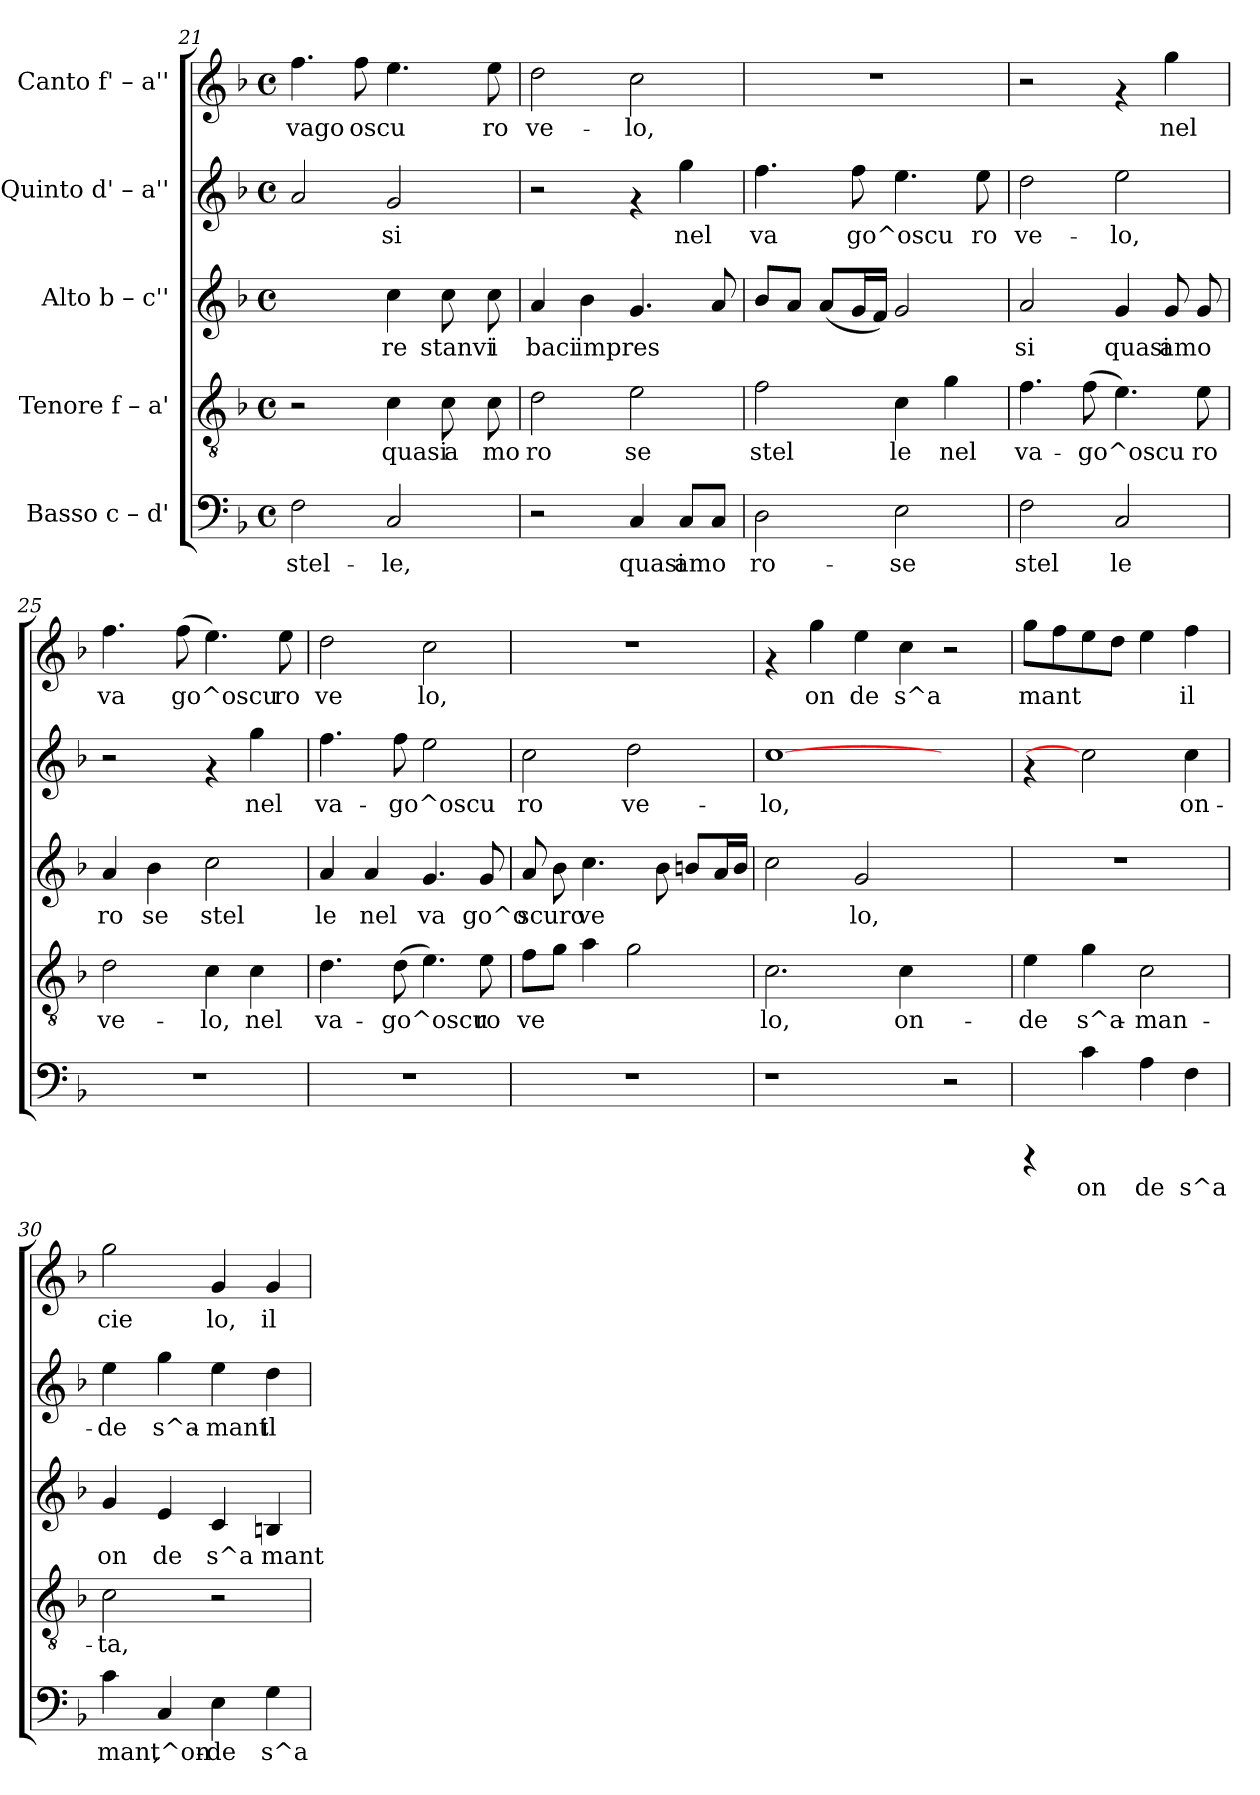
**kern	**text	**kern	**text	**kern	**text	**kern	**text	**kern	**text
*part5	*part5	*part4	*part4	*part3	*part3	*part2	*part2	*part1	*part1
*staff5	*staff5	*staff4	*staff4	*staff3	*staff3	*staff2	*staff2	*staff1	*staff1
*I"Basso  c – d'	*	*I"Tenore  f – a'	*	*I"Alto  b – c''	*	*I"Quinto  d' – a''	*	*I"Canto  f' – a''	*
*clefF4	*	*clefGv2	*	*clefG2	*	*clefG2	*	*clefG2	*
*k[b-]	*	*k[b-]	*	*k[b-]	*	*k[b-]	*	*k[b-]	*
*F:	*	*F:	*	*F:	*	*F:	*	*F:	*
*M4/4	*	*M4/4	*	*M4/4	*	*M4/4	*	*M4/4	*
*met(c)	*	*met(c)	*	*met(c)	*	*met(c)	*	*met(c)	*
=21	=21	=21	=21	=21	=21	=21	=21	=21	=21
!	!LO:LY:b:rj	!	!	!	!	!	!LO:LY:b:rj	!	!LO:LY:b:rj
2F\	stel-	2r	.	2ryy	.	2a/	.	4.ff\	vago
!	!	!	!	!	!	!	!	!	!LO:LY:b:rj
.	.	.	.	.	.	.	.	8ff\	oscu-
!	!LO:LY:b:rj	!	!LO:LY:b:rj	!	!LO:LY:b:rj	!	!LO:LY:b:rj	!	!LO:LY:b:rj
2C/	-le,	4c\	quasi	4cc\	re	2g/	si	4.ee\	--
!	!	!	!LO:LY:b:rj	!	!LO:LY:b:rj	!	!	!	!
.	.	8c\	a	8cc\	stanvi	.	.	.	.
!	!	!	!LO:LY:b:rj	!	!LO:LY:b:rj	!	!	!	!LO:LY:b:rj
.	.	8c\	mo	8cc\	i	.	.	8ee\	-ro
=22	=22	=22	=22	=22	=22	=22	=22	=22	=22
!	!	!	!LO:LY:b:rj	!	!LO:LY:b:rj	!	!	!	!LO:LY:b:rj
2r	.	2d\	ro	4a/	baci	2r	.	2dd\	ve-
!	!	!	!	!	!LO:LY:b:rj	!	!	!	!
.	.	.	.	4b-\	impres	.	.	.	.
!	!LO:LY:b:rj	!	!LO:LY:b:rj	!	!LO:LY:b:rj	!	!	!	!LO:LY:b:rj
4C/	quasi	2e\	se	4.g/	.	4rf	.	2cc\	-lo,
!	!LO:LY:b:rj	!	!	!	!	!	!LO:LY:b:rj	!	!
8C/L	amo-	.	.	.	.	4gg\	nel	.	.
!	!LO:LY:b:rj	!	!	!	!LO:LY:b:rj	!	!	!	!
8C/J	--	.	.	8a/	.	.	.	.	.
=23	=23	=23	=23	=23	=23	=23	=23	=23	=23
!	!LO:LY:b:rj	!	!LO:LY:b:rj	!	!LO:LY:b:rj	!	!LO:LY:b:rj	!	!
2D\	-ro-	2f\	stel	8b-/L	.	4.ff\	va	1r	.
!	!	!	!	!	!LO:LY:b:rj	!	!	!	!
.	.	.	.	8a/J	.	.	.	.	.
!	!	!	!	!	!LO:LY:b:rj	!	!	!	!
.	.	.	.	(>8a/L	.	.	.	.	.
!	!	!	!	!	!LO:LY:b:rj	!	!LO:LY:b:rj	!	!
.	.	.	.	16g/	.	8ff\	go^oscu	.	.
!	!	!	!	!	!LO:LY:b:rj	!	!	!	!
.	.	.	.	16f/J)	.	.	.	.	.
!	!LO:LY:b:rj	!	!LO:LY:b:rj	!	!LO:LY:b:rj	!	!LO:LY:b:rj	!	!
2E\	-se	4c\	le	2g/	.	4.ee\	.	.	.
!	!	!	!LO:LY:b:rj	!	!	!	!	!	!
.	.	4g\	nel	.	.	.	.	.	.
!	!	!	!	!	!	!	!LO:LY:b:rj	!	!
.	.	.	.	.	.	8ee\	ro	.	.
!!LO:LB:g=z
=24	=24	=24	=24	=24	=24	=24	=24	=24	=24
!	!LO:LY:b:rj	!	!LO:LY:b:rj	!	!LO:LY:b:rj	!	!LO:LY:b:rj	!	!
2F\	stel	4.f\	va-	2a/	si	2dd\	ve-	2r	.
!	!	!	!LO:LY:b:rj	!	!	!	!	!	!
.	.	(<8f\	-go^oscu-	.	.	.	.	.	.
!	!LO:LY:b:rj	!	!LO:LY:b:rj	!	!LO:LY:b:rj	!	!LO:LY:b:rj	!	!
2C/	le	4.e\)	--	4g/	quasi	2ee\	-lo,	4rf	.
!	!	!	!	!	!LO:LY:b:rj	!	!	!	!LO:LY:b:rj
.	.	.	.	8g/	amo	.	.	4gg\	nel
!	!	!	!LO:LY:b:rj	!	!LO:LY:b:rj	!	!	!	!
.	.	8e\	-ro	8g/	.	.	.	.	.
=25	=25	=25	=25	=25	=25	=25	=25	=25	=25
!	!	!	!LO:LY:b:rj	!	!LO:LY:b:rj	!	!	!	!LO:LY:b:rj
1r	.	2d\	ve-	4a/	ro	2r	.	4.ff\	va
!	!	!	!	!	!LO:LY:b:rj	!	!	!	!
.	.	.	.	4b-\	se	.	.	.	.
!	!	!	!	!	!	!	!	!	!LO:LY:b:rj
.	.	.	.	.	.	.	.	(<8ff\	go^oscu
!	!	!	!LO:LY:b:rj	!	!LO:LY:b:rj	!	!	!	!LO:LY:b:rj
.	.	4c\	-lo,	2cc\	stel	4rf	.	4.ee\)	.
!	!	!	!LO:LY:b:rj	!	!	!	!LO:LY:b:rj	!	!
.	.	4c\	nel	.	.	4gg\	nel	.	.
!	!	!	!	!	!	!	!	!	!LO:LY:b:rj
.	.	.	.	.	.	.	.	8ee\	ro
=26	=26	=26	=26	=26	=26	=26	=26	=26	=26
!	!	!	!LO:LY:b:rj	!	!LO:LY:b:rj	!	!LO:LY:b:rj	!	!LO:LY:b:rj
1r	.	4.d\	va-	4a/	le	4.ff\	va-	2dd\	ve
!	!	!	!	!	!LO:LY:b:rj	!	!	!	!
.	.	.	.	4a/	nel	.	.	.	.
!	!	!	!LO:LY:b:rj	!	!	!	!LO:LY:b:rj	!	!
.	.	(<8d\	-go^oscu-	.	.	8ff\	-go^oscu-	.	.
!	!	!	!LO:LY:b:rj	!	!LO:LY:b:rj	!	!LO:LY:b:rj	!	!LO:LY:b:rj
.	.	4.e\)	--	4.g/	va	2ee\	--	2cc\	lo,
!	!	!	!LO:LY:b:rj	!	!LO:LY:b:rj	!	!	!	!
.	.	8e\	-ro	8g/	go^o	.	.	.	.
=27	=27	=27	=27	=27	=27	=27	=27	=27	=27
!	!	!	!LO:LY:b:rj	!	!LO:LY:b:rj	!	!LO:LY:b:rj	!	!
1r	.	8f\L	ve-	8a/	scuro	2cc\	-ro	1r	.
!	!	!	!LO:LY:b:rj	!	!LO:LY:b:rj	!	!	!	!
.	.	8g\J	--	8b-\	.	.	.	.	.
!	!	!	!LO:LY:b:rj	!	!LO:LY:b:rj	!	!	!	!
.	.	4a\	--	4.cc\	ve	.	.	.	.
!	!	!	!LO:LY:b:rj	!	!	!	!LO:LY:b:rj	!	!
.	.	2g\	--	.	.	2dd\	ve-	.	.
!	!	!	!	!	!LO:LY:b:rj	!	!	!	!
.	.	.	.	8b-\	.	.	.	.	.
!	!	!	!	!	!LO:LY:b:rj	!	!	!	!
.	.	.	.	8bn/L	.	.	.	.	.
!	!	!	!	!	!LO:LY:b:rj	!	!	!	!
.	.	.	.	16a/	.	.	.	.	.
!	!	!	!	!	!LO:LY:b:rj	!	!	!	!
.	.	.	.	16b/J	.	.	.	.	.
=28	=28	=28	=28	=28	=28	=28	=28	=28	=28
!	!	!	!LO:LY:b:rj	!	!LO:LY:b:rj	!	!LO:LY:b:rj	!	!
1r	.	2.c\	-lo,	2cc\	.	[1cc	-lo,	4rf	.
!	!	!	!	!	!	!	!	!	!LO:LY:b:rj
.	.	.	.	.	.	.	.	4gg\	on
!	!	!	!	!	!LO:LY:b:rj	!	!	!	!LO:LY:b:rj
.	.	.	.	2g/	lo,	.	.	4ee\	de
!	!	!	!LO:LY:b:rj	!	!	!	!	!	!LO:LY:b:rj
.	.	4c\	on-	.	.	.	.	4cc\	s^a
2r	.	2ryy	.	2ryy	.	2ryy	.	2r	.
=29	=29	=29	=29	=29	=29	=29	=29	=29	=29
!	!	!	!LO:LY:b:rj	!	!	!	!	!	!LO:LY:b:rj
4rCCC	.	4e\	-de	1r	.	4rf	.	8gg\L	mant
!	!	!	!	!	!	!	!	!	!LO:LY:b:rj
.	.	.	.	.	.	.	.	8ff\	.
!	!LO:LY:b:rj	!	!LO:LY:b:rj	!	!	!	!	!	!LO:LY:b:rj
4c\	on	4g\	s^a-	.	.	2cc]	.	8ee\	.
!	!	!	!	!	!	!	!	!	!LO:LY:b:rj
.	.	.	.	.	.	.	.	8dd\J	.
!	!LO:LY:b:rj	!	!LO:LY:b:rj	!	!	!	!	!	!LO:LY:b:rj
4A\	de	2c\	-man-	.	.	.	.	4ee\	.
!	!LO:LY:b:rj	!	!	!	!	!	!LO:LY:b:rj	!	!LO:LY:b:rj
4F\	s^a	.	.	.	.	4cc\	on-	4ff\	il
!!LO:PB:g=z
=30	=30	=30	=30	=30	=30	=30	=30	=30	=30
!	!LO:LY:b:rj	!	!LO:LY:b:rj	!	!LO:LY:b:rj	!	!LO:LY:b:rj	!	!LO:LY:b:rj
4c\	mant	2c\	-ta,	4g/	on	4ee\	-de	2gg\	cie
!	!LO:LY:b:rj	!	!	!	!LO:LY:b:rj	!	!LO:LY:b:rj	!	!
4C/	,^on-	.	.	4e/	de	4gg\	s^a-	.	.
!	!LO:LY:b:rj	!	!	!	!LO:LY:b:rj	!	!LO:LY:b:rj	!	!LO:LY:b:rj
4E\	-de	2r	.	4c/	s^a	4ee\	-mant	4g/	lo,
!	!LO:LY:b:rj	!	!	!	!LO:LY:b:rj	!	!LO:LY:b:rj	!	!LO:LY:b:rj
4G\	s^a-	.	.	4Bn/	mant	4dd\	il	4g/	il
=	=	=	=	=	=	=	=	=	=
*-	*-	*-	*-	*-	*-	*-	*-	*-	*-
